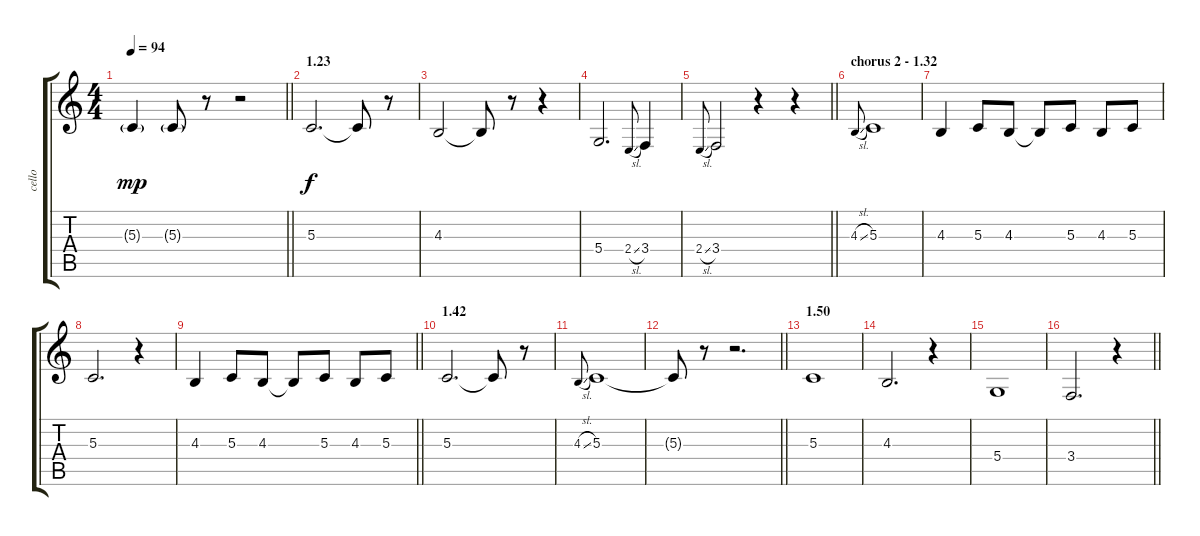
\track ("cello" "cello") {instrument cello}
\staff {score tabs}
\tuning (E4 B3 G3 D3 A2 E2) {hide}
\ts (4 4)
\tempo 94
\clef g2
\barLineRight lightlight
\ks c
5.3{g}.4{dy mp} 5.3{g}.8 r.8 r.2 |
\section ("" "1.23")
5.3.2{d dy f} 5.3{t}.8 r.8 |
4.3.2 4.3{t}.8 r.8 r.4 |
5.4.2{d} 2.4{sl}.8{gr onbeat} 3.4.4 |
\barLineRight lightlight
2.4{sl}.8{gr onbeat} 3.4.2 r.4 r.4 |
\section ("" "chorus 2 - 1.32")
4.3{sl}.8{gr onbeat} 5.3.1 |
4.3.4 5.3.8 4.3.8 4.3{t}.8 5.3.8 4.3.8 5.3.8 |
5.3.2{d} r.4 |
\barLineRight lightlight
4.3.4 5.3.8 4.3.8 4.3{t}.8 5.3.8 4.3.8 5.3.8 |
\section ("" "1.42")
5.3.2{d} 5.3{t}.8 r.8 |
4.3{sl}.8{gr onbeat} 5.3.1 |
\barLineRight lightlight
5.3{t}.8 r.8 r.2{d} |
\section ("" "1.50")
5.3.1 |
4.3.2{d} r.4 |
5.4.1 |
\barLineRight lightlight
3.4.2{d} r.4
